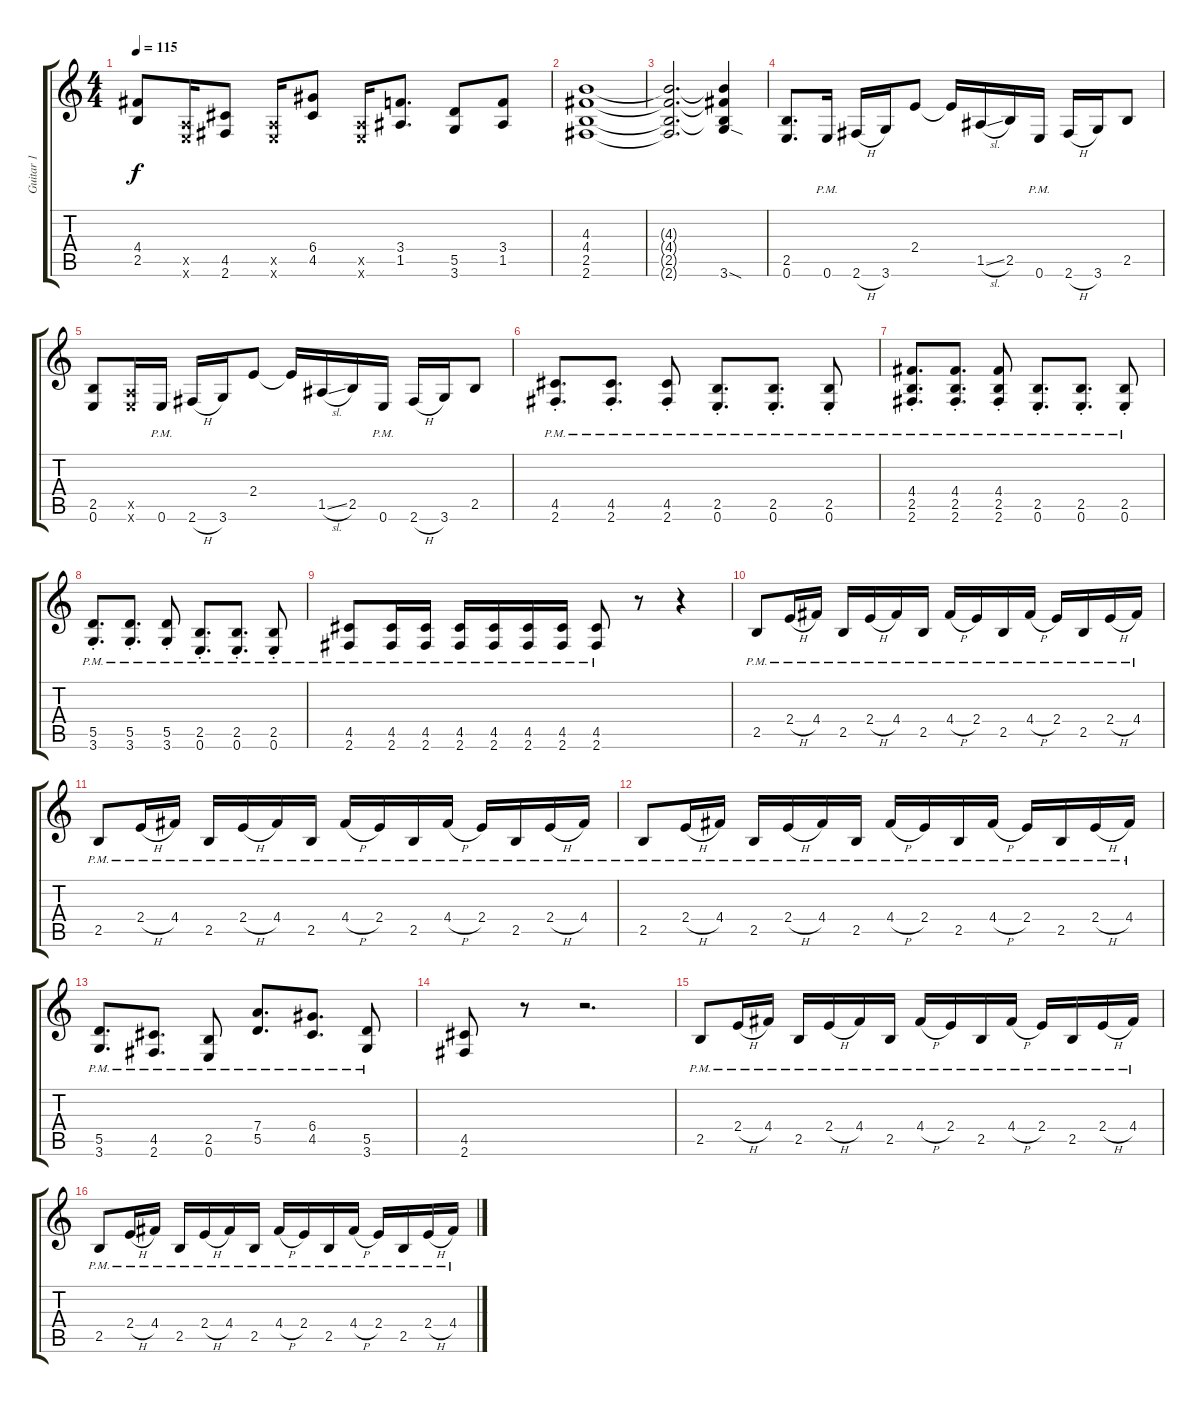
\track ("Guitar 1" "Guitar 1") {instrument overdrivenguitar}
\staff {score tabs}
\tuning (E4 B3 G3 D3 A2 E2) {hide}
\ts (4 4)
\tempo 115
\clef g2
\ks c
(4.4 2.5).8{dy f} (0.5{x} 0.6{x}).16 (4.5 2.6).8 (0.5{x} 0.6{x}).16 (6.4 4.5).8 (0.5{x} 0.6{x}).16 (3.4 1.5).8{d} (5.5 3.6).8 (3.4 1.5).8 |
(4.3 4.4 2.5 2.6).1 |
(4.3{t} 4.4{t} 2.5{t} 2.6{t}).2{d} (4.3{t} 4.4{t} 2.5{t} 3.6{sod}).4 |
(2.5 0.6).8{d} 0.6{pm}.16 2.6{h}.16 3.6.16 2.4.8 2.4{t}.16 1.5{sl}.16 2.5.16 0.6{pm}.16 2.6{h}.16 3.6.16 2.5.8 |
(2.5 0.6).8 (0.5{x} 0.6{x}).16 0.6{pm}.16 2.6{h}.16 3.6.16 2.4.8 2.4{t}.16 1.5{sl}.16 2.5.16 0.6{pm}.16 2.6{h}.16 3.6.16 2.5.8 |
(4.5{pm st} 2.6{pm st}).8{d} (4.5{pm st} 2.6{pm st}).8{d} (4.5{pm st} 2.6{pm st}).8 (2.5{pm st} 0.6{pm st}).8{d} (2.5{pm st} 0.6{pm st}).8{d} (2.5{pm st} 0.6{pm st}).8 |
(4.4{pm st} 2.5{pm st} 2.6{pm st}).8{d} (4.4{pm st} 2.5{pm st} 2.6{pm st}).8{d} (4.4{pm st} 2.5{pm st} 2.6{pm st}).8 (2.5{pm st} 0.6{pm st}).8{d} (2.5{pm st} 0.6{pm st}).8{d} (2.5{pm st} 0.6{pm st}).8 |
(5.5{pm st} 3.6{pm st}).8{d} (5.5{pm st} 3.6{pm st}).8{d} (5.5{pm st} 3.6{pm st}).8 (2.5{pm st} 0.6{pm st}).8{d} (2.5{pm st} 0.6{pm st}).8{d} (2.5{pm st} 0.6{pm st}).8 |
(4.5{pm} 2.6{pm}).8 (4.5{pm} 2.6{pm}).16 (4.5{pm} 2.6{pm}).16 (4.5{pm} 2.6{pm}).16 (4.5{pm} 2.6{pm}).16 (4.5{pm} 2.6{pm}).16 (4.5{pm} 2.6{pm}).16 (4.5{pm} 2.6{pm}).8 r.8 r.4 |
2.5{pm}.8 2.4{h pm}.16 4.4{pm}.16 2.5{pm}.16 2.4{h pm}.16 4.4{pm}.16 2.5{pm}.16 4.4{h pm}.16 2.4{pm}.16 2.5{pm}.16 4.4{h pm}.16 2.4{pm}.16 2.5{pm}.16 2.4{h pm}.16 4.4{pm}.16 |
2.5{pm}.8 2.4{h pm}.16 4.4{pm}.16 2.5{pm}.16 2.4{h pm}.16 4.4{pm}.16 2.5{pm}.16 4.4{h pm}.16 2.4{pm}.16 2.5{pm}.16 4.4{h pm}.16 2.4{pm}.16 2.5{pm}.16 2.4{h pm}.16 4.4{pm}.16 |
2.5{pm}.8 2.4{h pm}.16 4.4{pm}.16 2.5{pm}.16 2.4{h pm}.16 4.4{pm}.16 2.5{pm}.16 4.4{h pm}.16 2.4{pm}.16 2.5{pm}.16 4.4{h pm}.16 2.4{pm}.16 2.5{pm}.16 2.4{h pm}.16 4.4{pm}.16 |
(5.5{pm} 3.6{pm}).8{d} (4.5{pm} 2.6{pm}).8{d} (2.5{pm} 0.6{pm}).8 (7.4{pm} 5.5{pm}).8{d} (6.4{pm} 4.5{pm}).8{d} (5.5{pm} 3.6{pm}).8 |
(4.5 2.6).8 r.8 r.2{d} |
2.5{pm}.8 2.4{h pm}.16 4.4{pm}.16 2.5{pm}.16 2.4{h pm}.16 4.4{pm}.16 2.5{pm}.16 4.4{h pm}.16 2.4{pm}.16 2.5{pm}.16 4.4{h pm}.16 2.4{pm}.16 2.5{pm}.16 2.4{h pm}.16 4.4{pm}.16 |
2.5{pm}.8 2.4{h pm}.16 4.4{pm}.16 2.5{pm}.16 2.4{h pm}.16 4.4{pm}.16 2.5{pm}.16 4.4{h pm}.16 2.4{pm}.16 2.5{pm}.16 4.4{h pm}.16 2.4{pm}.16 2.5{pm}.16 2.4{h pm}.16 4.4{pm}.16
